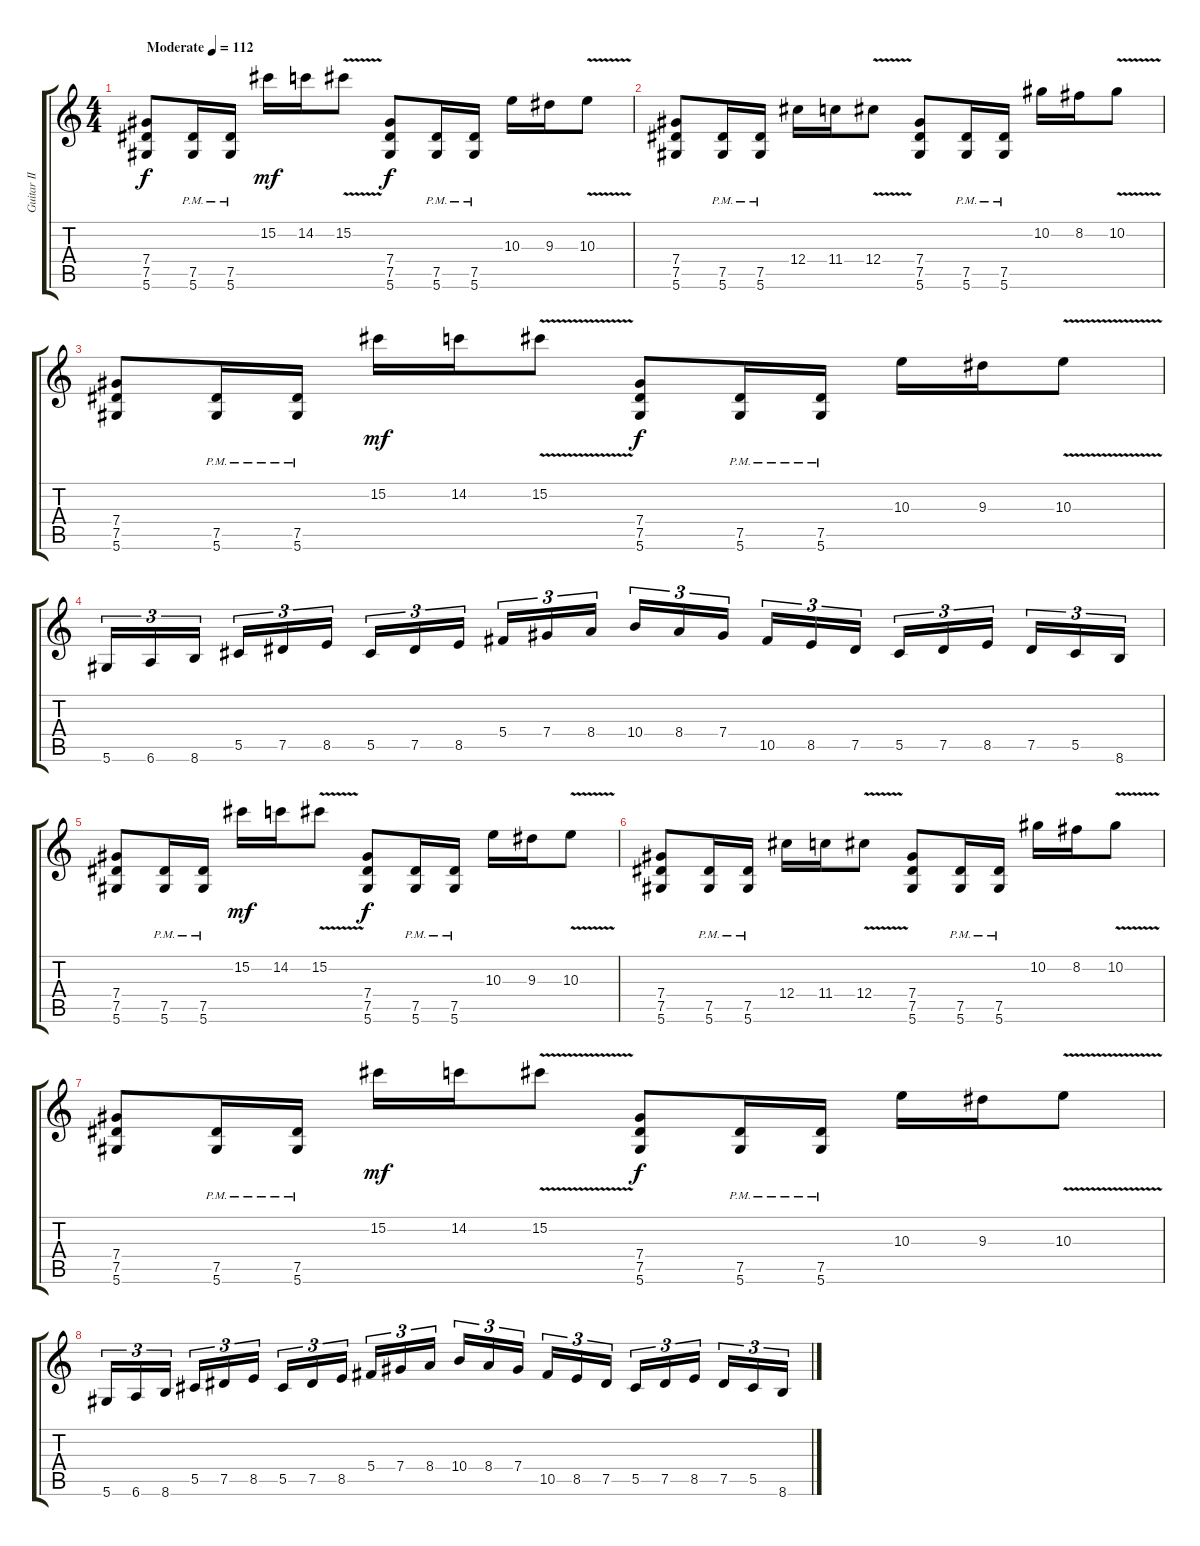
\track ("Guitar II" "Guitar II") {instrument overdrivenguitar}
\staff {score tabs}
\tuning (Eb4 Bb3 Gb3 Db3 Ab2 Eb2) {hide}
\ts (4 4)
\tempo (112 "Moderate")
\clef g2
\ks c
(7.4 7.5 5.6).8{dy f instrument overdrivenguitar} (7.5{pm} 5.6{pm}).16 (7.5{pm} 5.6{pm}).16 15.2.16{dy mf} 14.2.16 15.2{v}.8 (7.4 7.5 5.6).8{dy f} (7.5{pm} 5.6{pm}).16 (7.5{pm} 5.6{pm}).16 10.3.16 9.3.16 10.3{v}.8 |
(7.4 7.5 5.6).8 (7.5{pm} 5.6{pm}).16 (7.5{pm} 5.6{pm}).16 12.4.16 11.4.16 12.4{v}.8 (7.4 7.5 5.6).8 (7.5{pm} 5.6{pm}).16 (7.5{pm} 5.6{pm}).16 10.2.16 8.2.16 10.2{v}.8 |
(7.4 7.5 5.6).8 (7.5{pm} 5.6{pm}).16 (7.5{pm} 5.6{pm}).16 15.2.16{dy mf} 14.2.16 15.2{v}.8 (7.4 7.5 5.6).8{dy f} (7.5{pm} 5.6{pm}).16 (7.5{pm} 5.6{pm}).16 10.3.16 9.3.16 10.3{v}.8 |
5.6.16{tu (3 2)} 6.6.16{tu (3 2)} 8.6.16{tu (3 2) beam splitsecondary} 5.5.16{tu (3 2)} 7.5.16{tu (3 2)} 8.5.16{tu (3 2)} 5.5.16{tu (3 2)} 7.5.16{tu (3 2)} 8.5.16{tu (3 2) beam splitsecondary} 5.4.16{tu (3 2)} 7.4.16{tu (3 2)} 8.4.16{tu (3 2)} 10.4.16{tu (3 2)} 8.4.16{tu (3 2)} 7.4.16{tu (3 2) beam splitsecondary} 10.5.16{tu (3 2)} 8.5.16{tu (3 2)} 7.5.16{tu (3 2)} 5.5.16{tu (3 2)} 7.5.16{tu (3 2)} 8.5.16{tu (3 2) beam splitsecondary} 7.5.16{tu (3 2)} 5.5.16{tu (3 2)} 8.6.16{tu (3 2)} |
(7.4 7.5 5.6).8 (7.5{pm} 5.6{pm}).16 (7.5{pm} 5.6{pm}).16 15.2.16{dy mf} 14.2.16 15.2{v}.8 (7.4 7.5 5.6).8{dy f} (7.5{pm} 5.6{pm}).16 (7.5{pm} 5.6{pm}).16 10.3.16 9.3.16 10.3{v}.8 |
(7.4 7.5 5.6).8 (7.5{pm} 5.6{pm}).16 (7.5{pm} 5.6{pm}).16 12.4.16 11.4.16 12.4{v}.8 (7.4 7.5 5.6).8 (7.5{pm} 5.6{pm}).16 (7.5{pm} 5.6{pm}).16 10.2.16 8.2.16 10.2{v}.8 |
(7.4 7.5 5.6).8 (7.5{pm} 5.6{pm}).16 (7.5{pm} 5.6{pm}).16 15.2.16{dy mf} 14.2.16 15.2{v}.8 (7.4 7.5 5.6).8{dy f} (7.5{pm} 5.6{pm}).16 (7.5{pm} 5.6{pm}).16 10.3.16 9.3.16 10.3{v}.8 |
5.6.16{tu (3 2)} 6.6.16{tu (3 2)} 8.6.16{tu (3 2) beam splitsecondary} 5.5.16{tu (3 2)} 7.5.16{tu (3 2)} 8.5.16{tu (3 2)} 5.5.16{tu (3 2)} 7.5.16{tu (3 2)} 8.5.16{tu (3 2) beam splitsecondary} 5.4.16{tu (3 2)} 7.4.16{tu (3 2)} 8.4.16{tu (3 2)} 10.4.16{tu (3 2)} 8.4.16{tu (3 2)} 7.4.16{tu (3 2) beam splitsecondary} 10.5.16{tu (3 2)} 8.5.16{tu (3 2)} 7.5.16{tu (3 2)} 5.5.16{tu (3 2)} 7.5.16{tu (3 2)} 8.5.16{tu (3 2) beam splitsecondary} 7.5.16{tu (3 2)} 5.5.16{tu (3 2)} 8.6.16{tu (3 2)}
